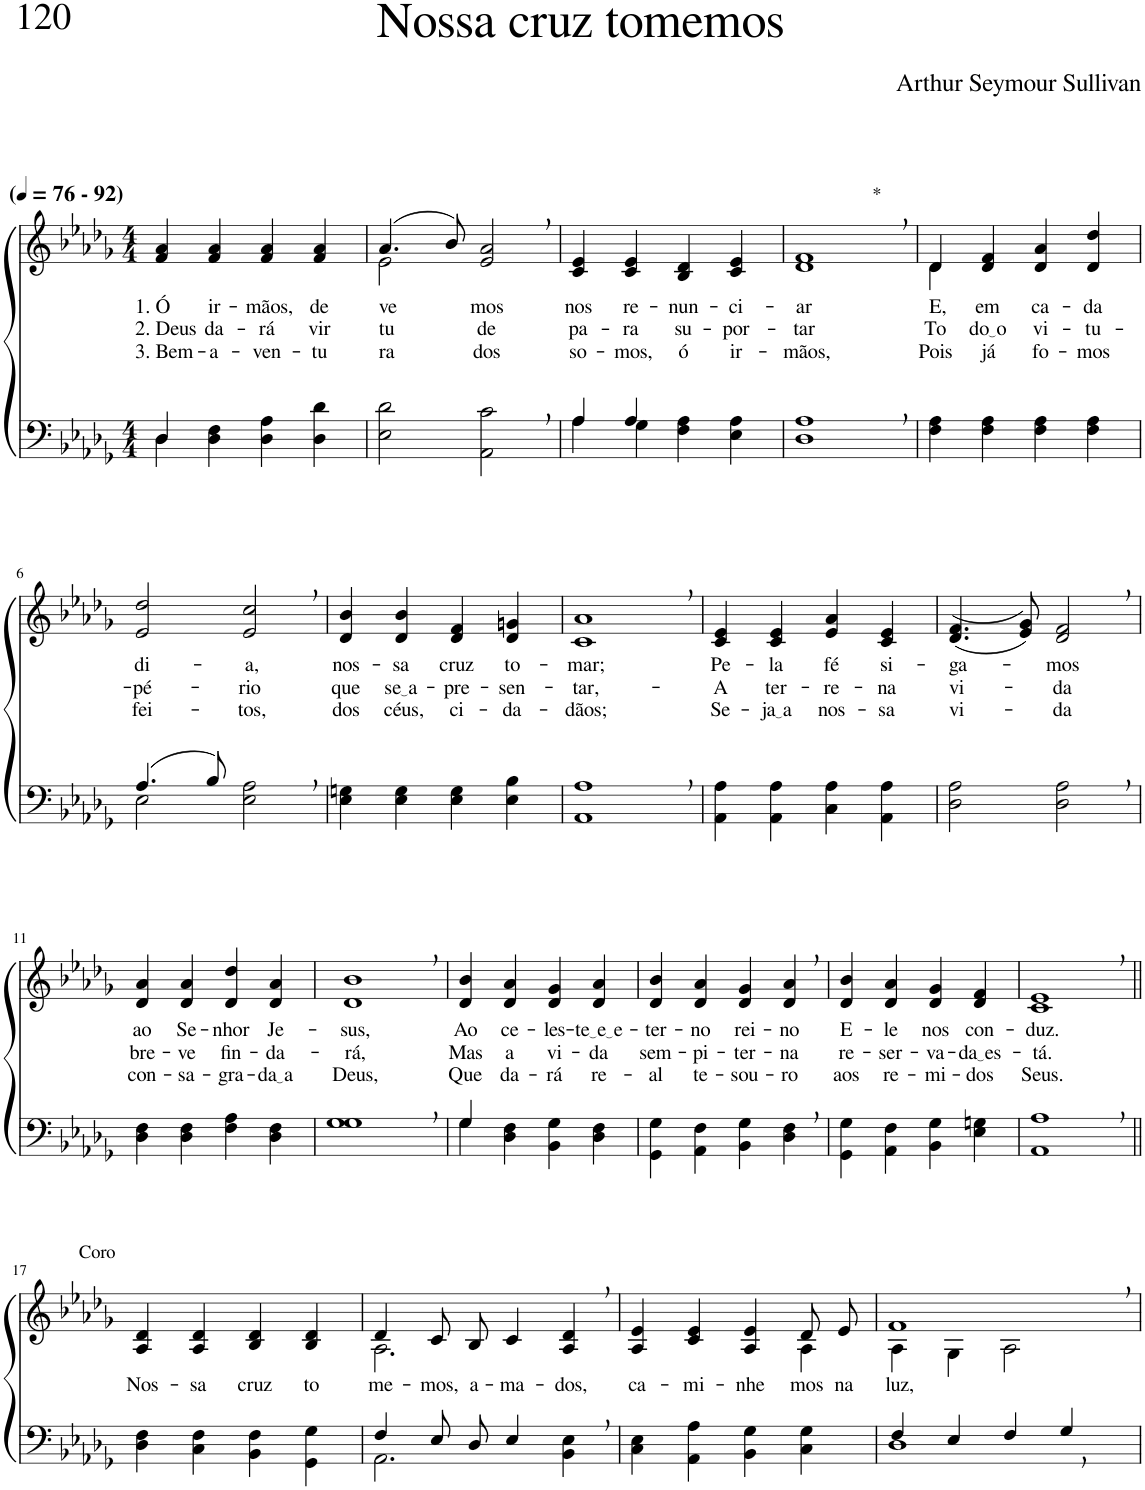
**kern	**kern	**text	**text	**text
*part2	*part1	*part1	*part1	*part1
*staff2	*staff1	*staff1	*staff1	*staff1
*I"Parte III e IV	*I"Parte I e II	*	*	*
*clefF4	*clefG2	*	*	*
*Trd-1c-2	*Trd-1c-2	*	*	*
*k[b-e-a-d-g-]	*k[b-e-a-d-g-]	*	*	*
*M4/4	*M4/4	*	*	*
*MM76	*MM76	*	*	*
=1	=1	=1	=1	=1
*^	*	*	*	*
!	!	!LO:TX:a:B:t=(	!	!	!
!	!	!LO:TX:a:B:t=- 92)	!	!	!
!	!	!	!LO:LY:b	!LO:LY:b	!LO:LY:b
4D-\	4D-/	4f/ 4a-/	1. Ó	2. Deus	3. Bem-
!	!	!	!LO:LY:b	!LO:LY:b	!LO:LY:b
4D-\ 4F\	2.ryy	4f/ 4a-/	ir-	da-	-a-
!	!	!	!LO:LY:b	!LO:LY:b	!LO:LY:b
4D-\ 4A-\	.	4f/ 4a-/	-mãos,	-rá	-ven-
!	!	!	!LO:LY:b	!LO:LY:b	!LO:LY:b
4D-\ 4d-\	.	4f/ 4a-/	de-	vir-	-tu-
*v	*v	*	*	*	*
=2	=2	=2	=2	=2
*	*^	*	*	*
!	!	!	!LO:LY:b	!LO:LY:b	!LO:LY:b
2E-\ 2d-\	(4.a-/	2e-\	-ve-	-tu-	-ra-
.	8b-/)	.	.	.	.
!	!	!	!LO:LY:b	!LO:LY:b	!LO:LY:b
2AA-\, 2c\,	2e-/, 2a-/,	2ryy	-mos	-de	-dos
=3	=3	=3	=3	=3	=3
*^	*	*	*	*	*
!	!	!	!	!LO:LY:b	!LO:LY:b	!LO:LY:b
*	*	*v	*v	*	*	*
4A-/	4A-\	4c/ 4e-/	nos	pa-	so-
!	!	!	!LO:LY:b	!LO:LY:b	!LO:LY:b
4A-/	4G-\	4c/ 4e-/	re-	-ra	-mos,
!	!	!	!LO:LY:b	!LO:LY:b	!LO:LY:b
2ryy	4F\ 4A-\	4B-/ 4d-/	-nun-	su-	ó
!	!	!	!LO:LY:b	!LO:LY:b	!LO:LY:b
.	4E-\ 4A-\	4c/ 4e-/	-ci-	-por-	ir-
=4	=4	=4	=4	=4	=4
!	!	!LO:TX:a:t=*	!	!	!
!	!	!	!LO:LY:b	!LO:LY:b	!LO:LY:b
*v	*v	*	*	*	*
1D-, 1A-,	1d-, 1f,	-ar	-tar	-mãos,
=5	=5	=5	=5	=5
*	*^	*	*	*
!	!	!	!LO:LY:b	!LO:LY:b	!LO:LY:b
4F\ 4A-\	4d-/	4d-\	E,	To-	Pois
!	!	!	!LO:LY:b	!LO:LY:b	!LO:LY:b
4F\ 4A-\	4d-/ 4f/	2.ryy	em	do o	já
!	!	!	!LO:LY:b	!LO:LY:b	!LO:LY:b
4F\ 4A-\	4d-/ 4a-/	.	ca-	vi-	fo-
!	!	!	!LO:LY:b	!LO:LY:b	!LO:LY:b
4F\ 4A-\	4d-/ 4dd-/	.	-da	-tu-	-mos
*	*v	*v	*	*	*
!!LO:LB:g=z
=6	=6	=6	=6	=6
*^	*	*	*	*
!	!	!	!LO:LY:b	!LO:LY:b	!LO:LY:b
(4.A-/	2E-\	2e-/ 2dd-/	di-	-pé-	fei-
8B-/)	.	.	.	.	.
!	!	!	!LO:LY:b	!LO:LY:b	!LO:LY:b
2ryy	2E-\ 2A-\	2e-/, 2cc/,	-a,	-rio	-tos,
=7	=7	=7	=7	=7	=7
!	!	!	!LO:LY:b	!LO:LY:b	!LO:LY:b
*v	*v	*	*	*	*
4E-\ 4Gn\	4d-/ 4b-/	nos-	que	dos
!	!	!LO:LY:b	!LO:LY:b	!LO:LY:b
4E-\ 4G\	4d-/ 4b-/	-sa	se a	céus,
!	!	!LO:LY:b	!LO:LY:b	!LO:LY:b
4E-\ 4G\	4d-/ 4f/	cruz	-pre-	ci-
!	!	!LO:LY:b	!LO:LY:b	!LO:LY:b
4E-\ 4B-\	4d-/ 4gn/	to-	-sen-	-da-
=8	=8	=8	=8	=8
!	!	!LO:LY:b	!LO:LY:b	!LO:LY:b
1AA-, 1A-,	1c, 1a-,	-mar;	-tar,-	-dãos;
=9	=9	=9	=9	=9
!	!	!LO:LY:b	!LO:LY:b	!LO:LY:b
4AA-\ 4A-\	4c/ 4e-/	Pe-	-A	Se-
!	!	!LO:LY:b	!LO:LY:b	!LO:LY:b
4AA-\ 4A-\	4c/ 4e-/	-la	ter-	ja a
!	!	!LO:LY:b	!LO:LY:b	!LO:LY:b
4C\ 4A-\	4e-/ 4a-/	fé	-re-	-nos-
!	!	!LO:LY:b	!LO:LY:b	!LO:LY:b
4AA-\ 4A-\	4c/ 4e-/	si-	-na	-sa
=10	=10	=10	=10	=10
!	!	!LO:LY:b	!LO:LY:b	!LO:LY:b
2D-\ 2A-\	((4.d-/ 4.f/	-ga-	vi-	vi-
.	8e-/ 8g-/))	.	.	.
!	!	!LO:LY:b	!LO:LY:b	!LO:LY:b
2D-\, 2A-\,	2d-/, 2f/,	-mos	-da	-da
!!LO:LB:g=z
=11	=11	=11	=11	=11
!	!	!LO:LY:b	!LO:LY:b	!LO:LY:b
4D-\ 4F\	4d-/ 4a-/	ao	bre-	con-
!	!	!LO:LY:b	!LO:LY:b	!LO:LY:b
4D-\ 4F\	4d-/ 4a-/	Se-	-ve	-sa-
!	!	!LO:LY:b	!LO:LY:b	!LO:LY:b
4F\ 4A-\	4d-/ 4dd-/	-nhor	fin-	-gra-
!	!	!LO:LY:b	!LO:LY:b	!LO:LY:b
4D-\ 4F\	4d-/ 4a-/	Je-	-da-	da a
=12	=12	=12	=12	=12
!	!	!LO:LY:b	!LO:LY:b	!LO:LY:b
1G-, 1G-,	1d-, 1b-,	-sus,	-rá,	Deus,
=13	=13	=13	=13	=13
*^	*	*	*	*
!	!	!	!LO:LY:b	!LO:LY:b	!LO:LY:b
4G-/	4G-\	4d-/ 4b-/	Ao	Mas	Que
!	!	!	!LO:LY:b	!LO:LY:b	!LO:LY:b
2.ryy	4D-\ 4F\	4d-/ 4a-/	ce-	a	da-
!	!	!	!LO:LY:b	!LO:LY:b	!LO:LY:b
.	4BB-\ 4G-\	4d-/ 4g-/	-les-	vi-	-rá
!	!	!	!LO:LY:b	!LO:LY:b	!LO:LY:b
.	4D-\ 4F\	4d-/ 4a-/	te e e	-da	re-
=14	=14	=14	=14	=14	=14
!	!	!	!LO:LY:b	!LO:LY:b	!LO:LY:b
*v	*v	*	*	*	*
4GG-\ 4G-\	4d-/ 4b-/	-ter-	sem-	-al
!	!	!LO:LY:b	!LO:LY:b	!LO:LY:b
4AA-\ 4F\	4d-/ 4a-/	-no	-pi-	te-
!	!	!LO:LY:b	!LO:LY:b	!LO:LY:b
4BB-\ 4G-\	4d-/ 4g-/	rei-	-ter-	-sou-
!	!	!LO:LY:b	!LO:LY:b	!LO:LY:b
4D-\, 4F\,	4d-/, 4a-/,	-no	-na	-ro
=15	=15	=15	=15	=15
!	!	!LO:LY:b	!LO:LY:b	!LO:LY:b
4GG-\ 4G-\	4d-/ 4b-/	E-	re-	aos
!	!	!LO:LY:b	!LO:LY:b	!LO:LY:b
4AA-\ 4F\	4d-/ 4a-/	-le	-ser-	re-
!	!	!LO:LY:b	!LO:LY:b	!LO:LY:b
4BB-\ 4G-\	4d-/ 4g-/	nos	-va-	-mi-
!	!	!LO:LY:b	!LO:LY:b	!LO:LY:b
4E-\ 4Gn\	4d-/ 4f/	con-	da es	-dos
=16	=16	=16	=16	=16
!	!	!LO:LY:b	!LO:LY:b	!LO:LY:b
1AA-, 1A-,	1c, 1e-,	-duz.	-tá.	Seus.
!!LO:LB:g=z
=17||	=17||	=17||	=17||	=17||
!	!LO:TX:a:t=Coro	!	!	!
!	!	!LO:LY:b	!	!
4D-\ 4F\	4A-/ 4d-/	Nos-	.	.
!	!	!LO:LY:b	!	!
4C\ 4F\	4A-/ 4d-/	-sa	.	.
!	!	!LO:LY:b	!	!
4BB-\ 4F\	4B-/ 4d-/	cruz	.	.
!	!	!LO:LY:b	!	!
4GG-\ 4G-\	4B-/ 4d-/	to-	.	.
=18	=18	=18	=18	=18
*^	*^	*	*	*
!	!	!	!	!LO:LY:b	!	!
4F/	2.AA-\	4d-/	2.A-\	-me-	.	.
!	!	!	!	!LO:LY:b	!	!
8E-/L	.	8c/L	.	-mos,	.	.
!	!	!	!	!LO:LY:b	!	!
8D-/J	.	8B-/J	.	a-	.	.
!	!	!	!	!LO:LY:b	!	!
4E-/	.	4c/	.	-ma-	.	.
!	!	!	!	!LO:LY:b	!	!
4ryy	4BB-\ 4E-\	4A-/, 4d-/,	4ryy	-dos,	.	.
=19	=19	=19	=19	=19	=19	=19
!	!	!	!	!LO:LY:b	!	!
*v	*v	*	*	*	*	*
4C\ 4E-\	4A-/ 4e-/	2.ryy	ca-	.	.
!	!	!	!LO:LY:b	!	!
4AA-\ 4A-\	4c/ 4e-/	.	-mi-	.	.
!	!	!	!LO:LY:b	!	!
4BB-\ 4G-\	4A-/ 4e-/	.	-nhe-	.	.
!	!	!	!LO:LY:b	!	!
4C\ 4G-\	8d-/L	4A-\	-mos	.	.
!	!	!	!LO:LY:b	!	!
.	8e-/J	.	na	.	.
=20	=20	=20	=20	=20	=20
*^	*	*	*	*	*
!	!	!	!	!LO:LY:b	!	!
4F/	1D-	1f,	4A-\	luz,	.	.
4E-/	.	.	4G-\	.	.	.
4F/	.	.	2A-\	.	.	.
4G-,/	.	.	.	.	.	.
*v	*v	*	*	*	*	*
*	*v	*v	*	*	*
=	=	=	=	=
*-	*-	*-	*-	*-
